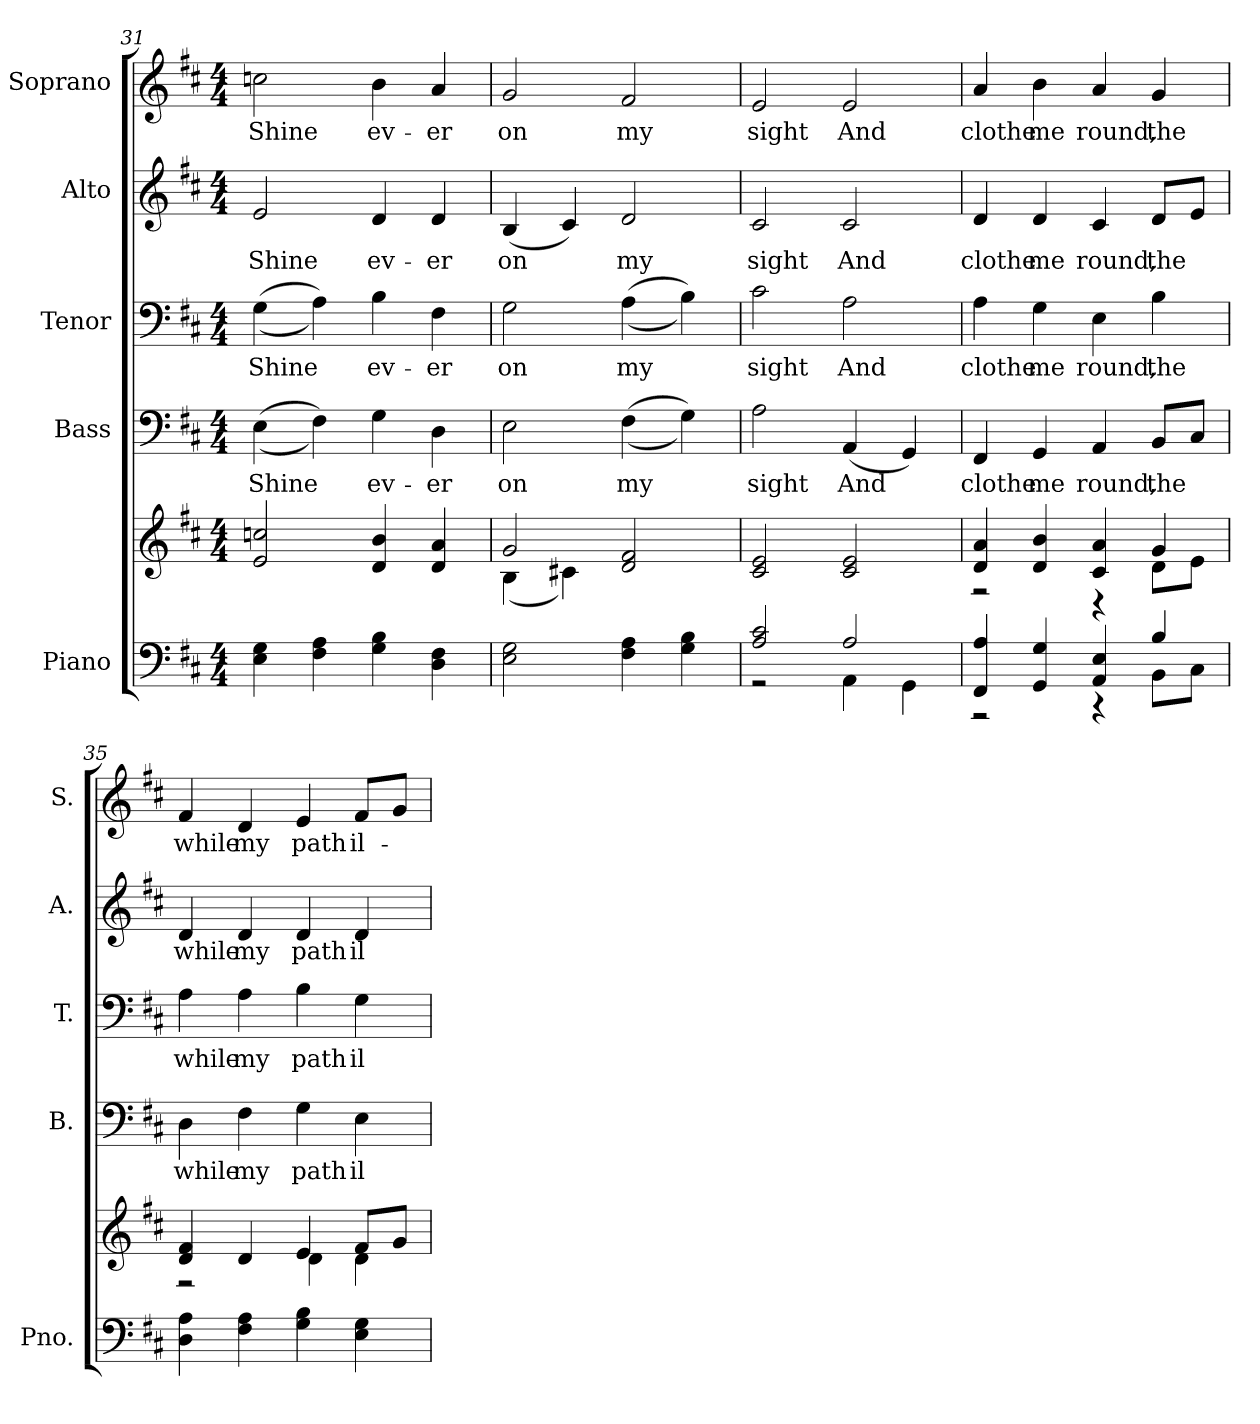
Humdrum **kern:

**kern	**kern	**kern	**text	**kern	**text	**kern	**text	**kern	**text
*part5	*part5	*part4	*part4	*part3	*part3	*part2	*part2	*part1	*part1
*staff6	*staff5	*staff4	*staff4	*staff3	*staff3	*staff2	*staff2	*staff1	*staff1
*I"Piano	*	*I"Bass	*	*I"Tenor	*	*I"Alto	*	*I"Soprano	*
*I'Pno.	*	*I'B.	*	*I'T.	*	*I'A.	*	*I'S.	*
!!LO:PB:g=z
*clefF4	*clefG2	*clefF4	*	*clefF4	*	*clefG2	*	*clefG2	*
*k[f#c#]	*k[f#c#]	*k[f#c#]	*	*k[f#c#]	*	*k[f#c#]	*	*k[f#c#]	*
*D:	*D:	*D:	*	*D:	*	*D:	*	*D:	*
*M4/4	*M4/4	*M4/4	*	*M4/4	*	*M4/4	*	*M4/4	*
=31	=31	=31	=31	=31	=31	=31	=31	=31	=31
!	!	!	!LO:LY:b:color=#000000	!	!	!	!	!	!
!	!	!	!	!	!LO:LY:b:color=#000000	!	!	!	!
!	!	!	!	!	!	!	!LO:LY:b:color=#000000	!	!
!	!	!	!	!	!	!	!	!	!LO:LY:b:color=#000000
4Ei\ 4Gi	2ei/ 2ccni	((4Ei\	Shine	((4Gi\	Shine	2ei/	Shine	2ccni\	Shine
4F#i\ 4Ai	.	4F#i\))	.	4Ai\))	.	.	.	.	.
!	!	!	!LO:LY:b:color=#000000	!	!	!	!	!	!
!	!	!	!	!	!LO:LY:b:color=#000000	!	!	!	!
!	!	!	!	!	!	!	!LO:LY:b:color=#000000	!	!
!	!	!	!	!	!	!	!	!	!LO:LY:b:color=#000000
4Gi\ 4Bi	4di/ 4bi	4Gi\	ev-	4Bi\	ev-	4di/	ev-	4bi\	ev-
!	!	!	!LO:LY:b:color=#000000	!	!	!	!	!	!
!	!	!	!	!	!LO:LY:b:color=#000000	!	!	!	!
!	!	!	!	!	!	!	!LO:LY:b:color=#000000	!	!
!	!	!	!	!	!	!	!	!	!LO:LY:b:color=#000000
4Di\ 4F#i	4di/ 4ai	4Di\	-er	4F#i\	-er	4di/	-er	4ai/	-er
=32	=32	=32	=32	=32	=32	=32	=32	=32	=32
*	*^	*	*	*	*	*	*	*	*
!	!	!	!	!LO:LY:b:color=#000000	!	!	!	!	!	!
!	!	!	!	!	!	!LO:LY:b:color=#000000	!	!	!	!
!	!	!	!	!	!	!	!	!LO:LY:b:color=#000000	!	!
!	!	!	!	!	!	!	!	!	!	!LO:LY:b:color=#000000
2Ei\ 2Gi	2gi/	(4Bi\	2Ei\	on	2Gi\	on	(4Bi/	on	2gi/	on
.	.	4c#Xi\)	.	.	.	.	4c#i/)	.	.	.
!	!	!	!	!LO:LY:b:color=#000000	!	!	!	!	!	!
!	!	!	!	!	!	!LO:LY:b:color=#000000	!	!	!	!
!	!	!	!	!	!	!	!	!LO:LY:b:color=#000000	!	!
!	!	!	!	!	!	!	!	!	!	!LO:LY:b:color=#000000
4F#i\ 4Ai	2di/ 2f#i	2ryy	((4F#i\	my	((4Ai\	my	2di/	my	2f#i/	my
4Gi\ 4Bi	.	.	4Gi\))	.	4Bi\))	.	.	.	.	.
*	*v	*v	*	*	*	*	*	*	*	*
=33	=33	=33	=33	=33	=33	=33	=33	=33	=33
*^	*	*	*	*	*	*	*	*	*
!	!	!	!	!LO:LY:b:color=#000000	!	!	!	!	!	!
!	!	!	!	!	!	!LO:LY:b:color=#000000	!	!	!	!
!	!	!	!	!	!	!	!	!LO:LY:b:color=#000000	!	!
!	!	!	!	!	!	!	!	!	!	!LO:LY:b:color=#000000
2Ai/ 2c#i	2r	2c#i/ 2ei	2Ai\	sight	2c#i\	sight	2c#i/	sight	2ei/	sight
!	!	!	!	!LO:LY:b:color=#000000	!	!	!	!	!	!
!	!	!	!	!	!	!LO:LY:b:color=#000000	!	!	!	!
!	!	!	!	!	!	!	!	!LO:LY:b:color=#000000	!	!
!	!	!	!	!	!	!	!	!	!	!LO:LY:b:color=#000000
2Ai/	4AAi\	2c#i/ 2ei	(4AAi/	And	2Ai\	And	2c#i/	And	2ei/	And
.	4GGi\	.	4GGi/)	.	.	.	.	.	.	.
=34	=34	=34	=34	=34	=34	=34	=34	=34	=34	=34
*	*	*^	*	*	*	*	*	*	*	*
!	!	!	!	!	!LO:LY:b:color=#000000	!	!	!	!	!	!
!	!	!	!	!	!	!	!LO:LY:b:color=#000000	!	!	!	!
!	!	!	!	!	!	!	!	!	!LO:LY:b:color=#000000	!	!
!	!	!	!	!	!	!	!	!	!	!	!LO:LY:b:color=#000000
4FF#i/ 4Ai	2r	4di/ 4ai	2r	4FF#i/	clothe	4Ai\	clothe	4di/	clothe	4ai/	clothe
!	!	!	!	!	!LO:LY:b:color=#000000	!	!	!	!	!	!
!	!	!	!	!	!	!	!LO:LY:b:color=#000000	!	!	!	!
!	!	!	!	!	!	!	!	!	!LO:LY:b:color=#000000	!	!
!	!	!	!	!	!	!	!	!	!	!	!LO:LY:b:color=#000000
4GGi/ 4Gi	.	4di/ 4bi	.	4GGi/	me	4Gi\	me	4di/	me	4bi\	me
!	!	!	!	!	!LO:LY:b:color=#000000	!	!	!	!	!	!
!	!	!	!	!	!	!	!LO:LY:b:color=#000000	!	!	!	!
!	!	!	!	!	!	!	!	!	!LO:LY:b:color=#000000	!	!
!	!	!	!	!	!	!	!	!	!	!	!LO:LY:b:color=#000000
4AAi/ 4Ei	4r	4c#i/ 4ai	4r	4AAi/	round,	4Ei\	round,	4c#i/	round,	4ai/	round,
!	!	!	!	!	!LO:LY:b:color=#000000	!	!	!	!	!	!
!	!	!	!	!	!	!	!LO:LY:b:color=#000000	!	!	!	!
!	!	!	!	!	!	!	!	!	!LO:LY:b:color=#000000	!	!
!	!	!	!	!	!	!	!	!	!	!	!LO:LY:b:color=#000000
4Bi/	8BBi\L	4gi/	8di\L	8BBi/L	the	4Bi\	the	8di/L	the	4gi/	the
.	8C#i\J	.	8ei\J	8C#i/J	.	.	.	8ei/J	.	.	.
*v	*v	*	*	*	*	*	*	*	*	*	*
=35	=35	=35	=35	=35	=35	=35	=35	=35	=35	=35
*^	*	*	*	*	*	*	*	*	*	*
!	!	!	!	!	!LO:LY:b:color=#000000	!	!	!	!	!	!
*v	*v	*	*	*	*	*	*	*	*	*	*
*^	*	*	*	*	*	*	*	*	*	*
!	!	!	!	!	!	!	!LO:LY:b:color=#000000	!	!	!	!
*v	*v	*	*	*	*	*	*	*	*	*	*
*^	*	*	*	*	*	*	*	*	*	*
!	!	!	!	!	!	!	!	!	!LO:LY:b:color=#000000	!	!
*v	*v	*	*	*	*	*	*	*	*	*	*
*^	*	*	*	*	*	*	*	*	*	*
!	!	!	!	!	!	!	!	!	!	!	!LO:LY:b:color=#000000
*v	*v	*	*	*	*	*	*	*	*	*	*
4Di\ 4Ai	4di/ 4f#i	2r	4Di\	while	4Ai\	while	4di/	while	4f#i/	while
!	!	!	!	!LO:LY:b:color=#000000	!	!	!	!	!	!
!	!	!	!	!	!	!LO:LY:b:color=#000000	!	!	!	!
!	!	!	!	!	!	!	!	!LO:LY:b:color=#000000	!	!
!	!	!	!	!	!	!	!	!	!	!LO:LY:b:color=#000000
4F#i\ 4Ai	4di/	.	4F#i\	my	4Ai\	my	4di/	my	4di/	my
!	!	!	!	!LO:LY:b:color=#000000	!	!	!	!	!	!
!	!	!	!	!	!	!LO:LY:b:color=#000000	!	!	!	!
!	!	!	!	!	!	!	!	!LO:LY:b:color=#000000	!	!
!	!	!	!	!	!	!	!	!	!	!LO:LY:b:color=#000000
4Gi\ 4Bi	4ei/	4di\	4Gi\	path	4Bi\	path	4di/	path	4ei/	path
!	!	!	!	!LO:LY:b:color=#000000	!	!	!	!	!	!
!	!	!	!	!	!	!LO:LY:b:color=#000000	!	!	!	!
!	!	!	!	!	!	!	!	!LO:LY:b:color=#000000	!	!
!	!	!	!	!	!	!	!	!	!	!LO:LY:b:color=#000000
4Ei\ 4Gi	8f#i/L	4di\	4Ei\	il-	4Gi\	il-	4di/	il-	8f#i/L	il-
.	8gi/J	.	.	.	.	.	.	.	8gi/J	.
*	*v	*v	*	*	*	*	*	*	*	*
=	=	=	=	=	=	=	=	=	=
*-	*-	*-	*-	*-	*-	*-	*-	*-	*-
